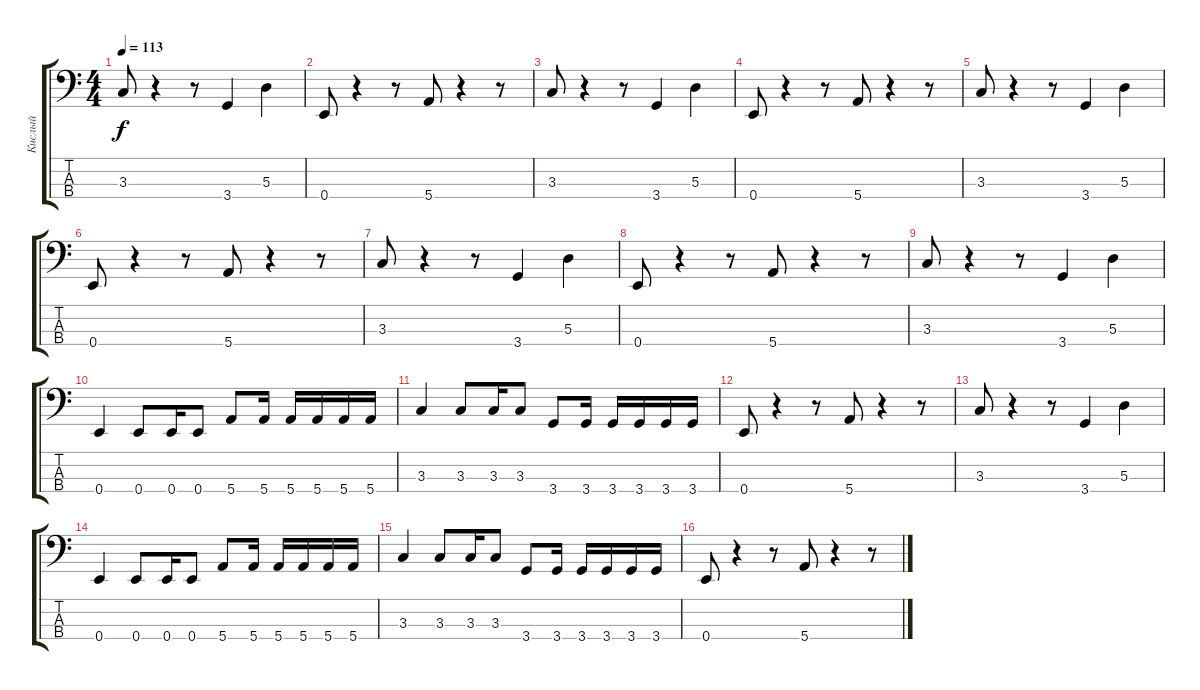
\track ("Кислый" "Кислый") {instrument electricbassfinger}
\staff {score tabs}
\tuning (G2 D2 A1 E1) {hide}
\ts (4 4)
\tempo 113
\clef f4
\ks c
3.3.8{dy f} r.4 r.8 3.4.4 5.3.4 |
0.4.8 r.4 r.8 5.4.8 r.4 r.8 |
3.3.8 r.4 r.8 3.4.4 5.3.4 |
0.4.8 r.4 r.8 5.4.8 r.4 r.8 |
3.3.8 r.4 r.8 3.4.4 5.3.4 |
0.4.8 r.4 r.8 5.4.8 r.4 r.8 |
3.3.8 r.4 r.8 3.4.4 5.3.4 |
0.4.8 r.4 r.8 5.4.8 r.4 r.8 |
3.3.8 r.4 r.8 3.4.4 5.3.4 |
0.4.4 0.4.8 0.4.16 0.4.8 5.4.8 5.4.16 5.4.16 5.4.16 5.4.16 5.4.16 |
3.3.4 3.3.8 3.3.16 3.3.8 3.4.8 3.4.16 3.4.16 3.4.16 3.4.16 3.4.16 |
0.4.8 r.4 r.8 5.4.8 r.4 r.8 |
3.3.8 r.4 r.8 3.4.4 5.3.4 |
0.4.4 0.4.8 0.4.16 0.4.8 5.4.8 5.4.16 5.4.16 5.4.16 5.4.16 5.4.16 |
3.3.4 3.3.8 3.3.16 3.3.8 3.4.8 3.4.16 3.4.16 3.4.16 3.4.16 3.4.16 |
0.4.8 r.4 r.8 5.4.8 r.4 r.8
